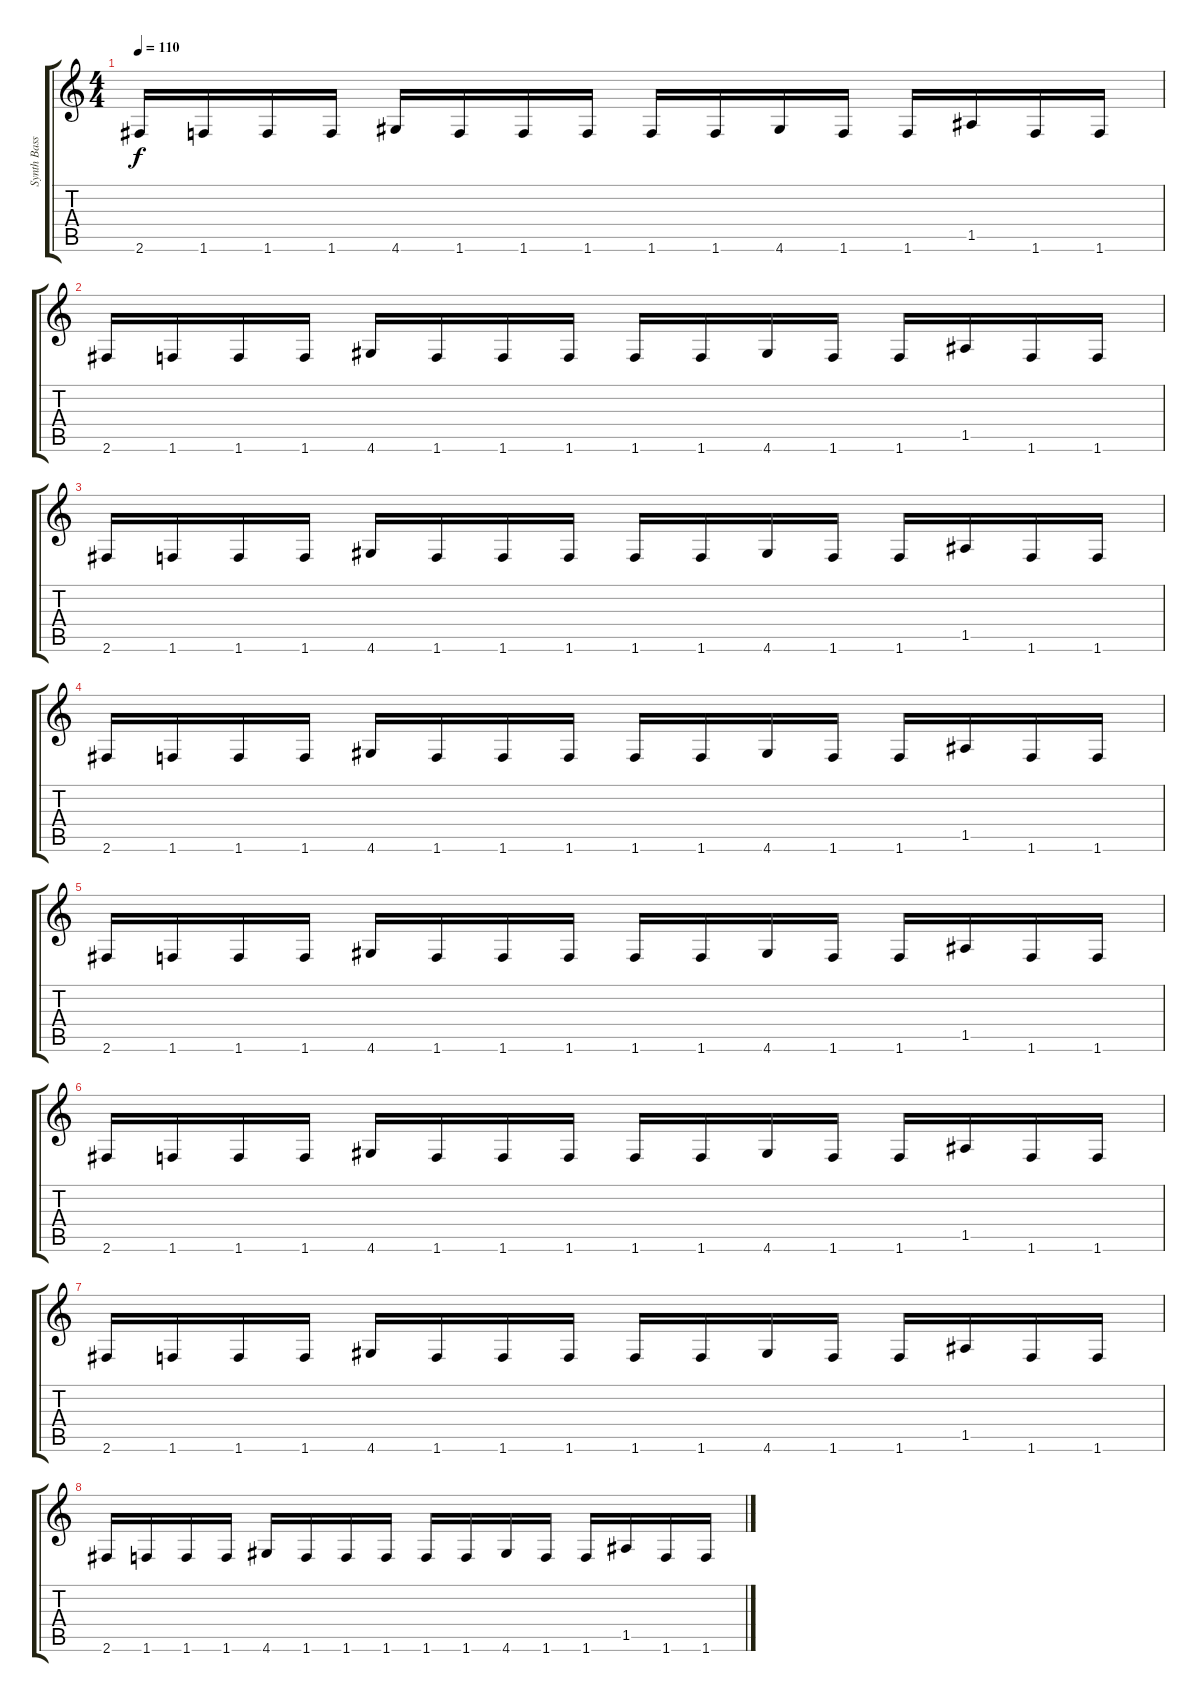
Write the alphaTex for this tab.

\track ("Synth Bassline" "Synth Bass") {instrument synthbass1}
\staff {score tabs}
\tuning (E4 B3 G3 D3 A2 E2) {hide}
\ts (4 4)
\tempo 110
\clef g2
\ks c
2.6.16{dy f} 1.6.16 1.6.16 1.6.16 4.6.16 1.6.16 1.6.16 1.6.16 1.6.16 1.6.16 4.6.16 1.6.16 1.6.16 1.5.16 1.6.16 1.6.16 |
2.6.16 1.6.16 1.6.16 1.6.16 4.6.16 1.6.16 1.6.16 1.6.16 1.6.16 1.6.16 4.6.16 1.6.16 1.6.16 1.5.16 1.6.16 1.6.16 |
2.6.16 1.6.16 1.6.16 1.6.16 4.6.16 1.6.16 1.6.16 1.6.16 1.6.16 1.6.16 4.6.16 1.6.16 1.6.16 1.5.16 1.6.16 1.6.16 |
2.6.16 1.6.16 1.6.16 1.6.16 4.6.16 1.6.16 1.6.16 1.6.16 1.6.16 1.6.16 4.6.16 1.6.16 1.6.16 1.5.16 1.6.16 1.6.16 |
2.6.16 1.6.16 1.6.16 1.6.16 4.6.16 1.6.16 1.6.16 1.6.16 1.6.16 1.6.16 4.6.16 1.6.16 1.6.16 1.5.16 1.6.16 1.6.16 |
2.6.16 1.6.16 1.6.16 1.6.16 4.6.16 1.6.16 1.6.16 1.6.16 1.6.16 1.6.16 4.6.16 1.6.16 1.6.16 1.5.16 1.6.16 1.6.16 |
2.6.16 1.6.16 1.6.16 1.6.16 4.6.16 1.6.16 1.6.16 1.6.16 1.6.16 1.6.16 4.6.16 1.6.16 1.6.16 1.5.16 1.6.16 1.6.16 |
2.6.16 1.6.16 1.6.16 1.6.16 4.6.16 1.6.16 1.6.16 1.6.16 1.6.16 1.6.16 4.6.16 1.6.16 1.6.16 1.5.16 1.6.16 1.6.16
